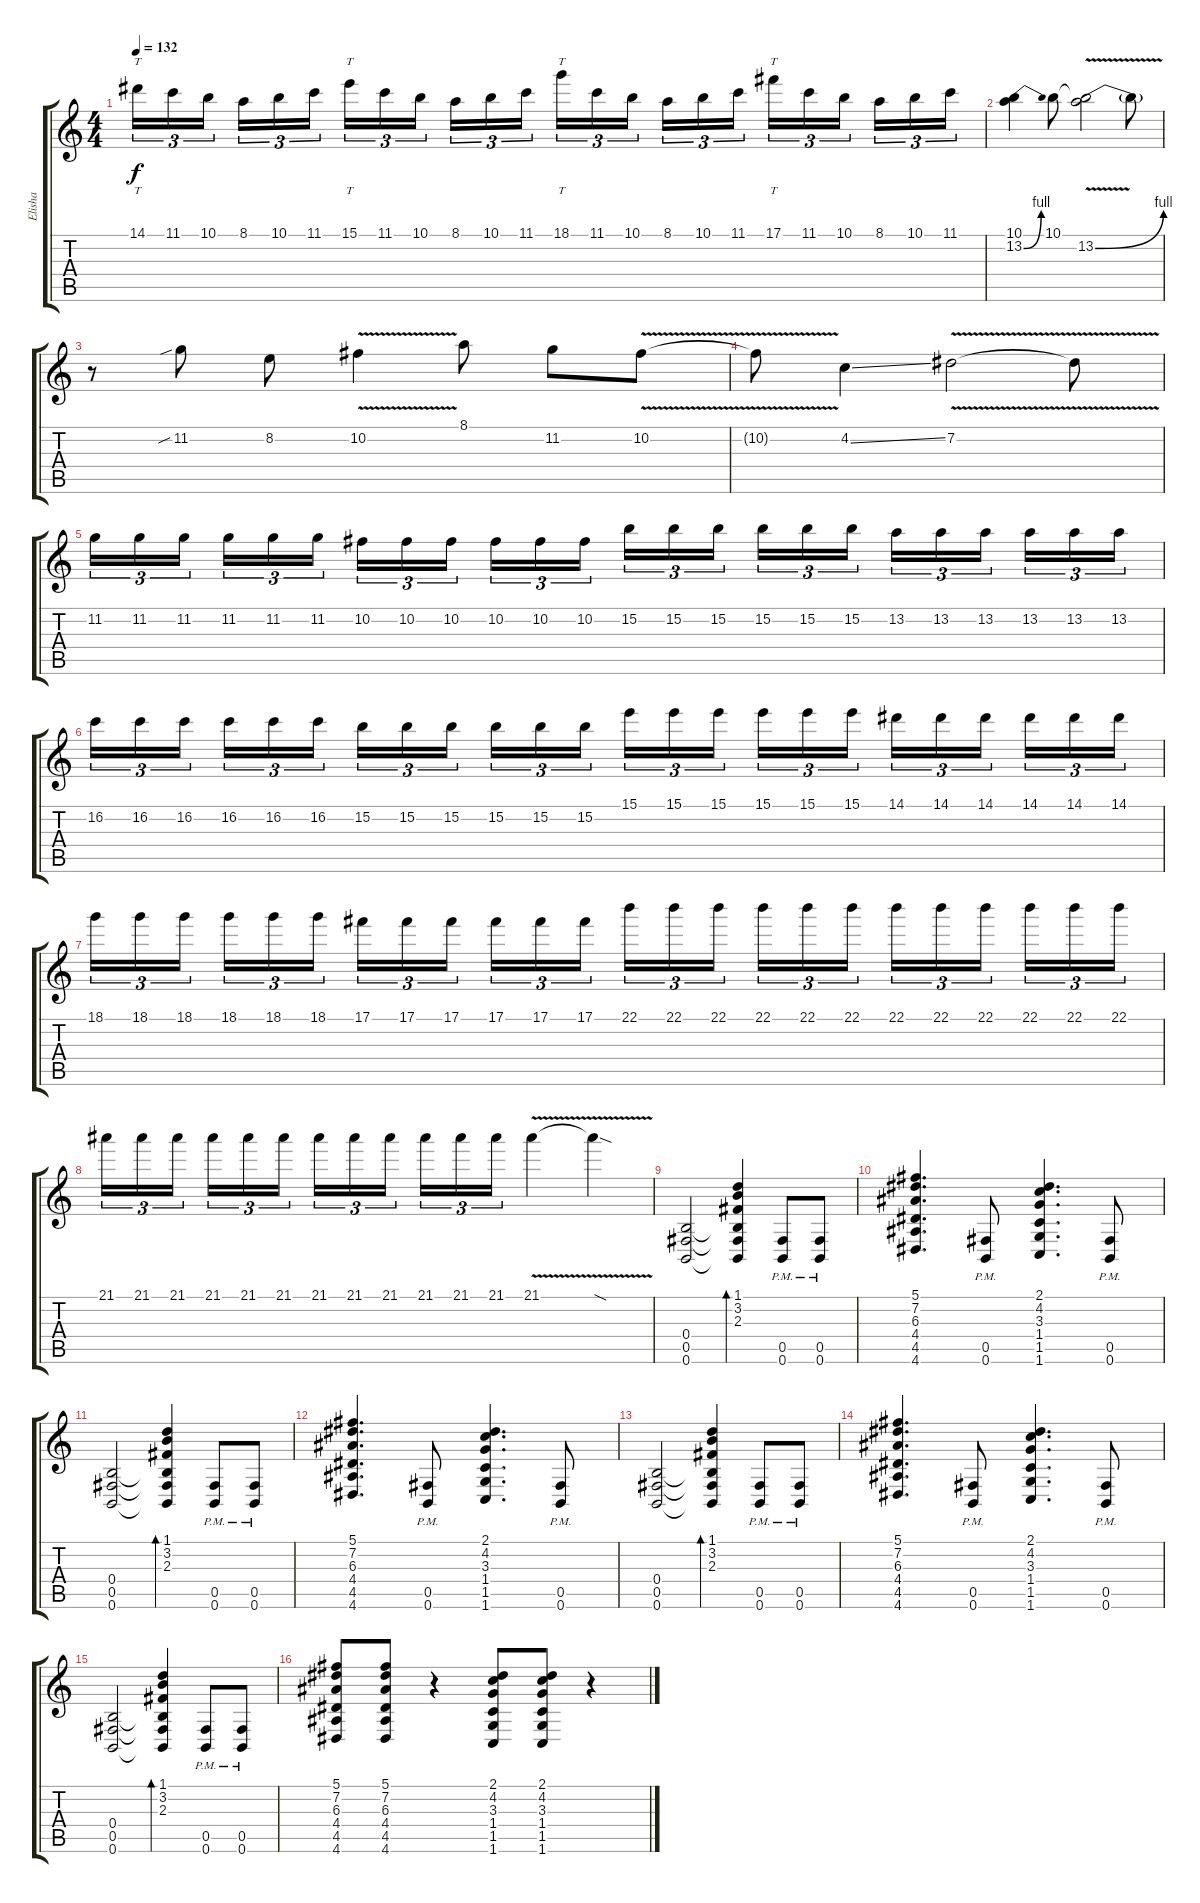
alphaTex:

\track ("Elisha" "Elisha") {instrument overdrivenguitar}
\staff {score tabs}
\tuning (Db4 Ab3 E3 B2 Gb2 B1) {hide}
\ts (4 4)
\tempo 132
\clef g2
\ks c
14.1.16{tt tu (3 2) dy f} 11.1.16{tu (3 2)} 10.1.16{tu (3 2) beam splitsecondary} 8.1.16{tu (3 2)} 10.1.16{tu (3 2)} 11.1.16{tu (3 2)} 15.1.16{tt tu (3 2)} 11.1.16{tu (3 2)} 10.1.16{tu (3 2) beam splitsecondary} 8.1.16{tu (3 2)} 10.1.16{tu (3 2)} 11.1.16{tu (3 2)} 18.1.16{tt tu (3 2)} 11.1.16{tu (3 2)} 10.1.16{tu (3 2) beam splitsecondary} 8.1.16{tu (3 2)} 10.1.16{tu (3 2)} 11.1.16{tu (3 2)} 17.1.16{tt tu (3 2)} 11.1.16{tu (3 2)} 10.1.16{tu (3 2) beam splitsecondary} 8.1.16{tu (3 2)} 10.1.16{tu (3 2)} 11.1.16{tu (3 2)} |
(10.1 13.2{be (bend 0 0 60 4)}).4 10.1.8 (10.1{t} 13.2{be (bend 0 0 60 4) v}).2 13.2{t}.8 |
r.8 11.2{sib}.8 8.2.8 10.2{v}.4 8.1.8 11.2.8 10.2{v}.8 |
10.2{t}.8 4.2{ss}.4 7.2{v}.2 7.2{t}.8 |
11.2.16{tu (3 2)} 11.2.16{tu (3 2)} 11.2.16{tu (3 2) beam splitsecondary} 11.2.16{tu (3 2)} 11.2.16{tu (3 2)} 11.2.16{tu (3 2)} 10.2.16{tu (3 2)} 10.2.16{tu (3 2)} 10.2.16{tu (3 2) beam splitsecondary} 10.2.16{tu (3 2)} 10.2.16{tu (3 2)} 10.2.16{tu (3 2)} 15.2.16{tu (3 2)} 15.2.16{tu (3 2)} 15.2.16{tu (3 2) beam splitsecondary} 15.2.16{tu (3 2)} 15.2.16{tu (3 2)} 15.2.16{tu (3 2)} 13.2.16{tu (3 2)} 13.2.16{tu (3 2)} 13.2.16{tu (3 2) beam splitsecondary} 13.2.16{tu (3 2)} 13.2.16{tu (3 2)} 13.2.16{tu (3 2)} |
16.2.16{tu (3 2)} 16.2.16{tu (3 2)} 16.2.16{tu (3 2) beam splitsecondary} 16.2.16{tu (3 2)} 16.2.16{tu (3 2)} 16.2.16{tu (3 2)} 15.2.16{tu (3 2)} 15.2.16{tu (3 2)} 15.2.16{tu (3 2) beam splitsecondary} 15.2.16{tu (3 2)} 15.2.16{tu (3 2)} 15.2.16{tu (3 2)} 15.1.16{tu (3 2)} 15.1.16{tu (3 2)} 15.1.16{tu (3 2) beam splitsecondary} 15.1.16{tu (3 2)} 15.1.16{tu (3 2)} 15.1.16{tu (3 2)} 14.1.16{tu (3 2)} 14.1.16{tu (3 2)} 14.1.16{tu (3 2) beam splitsecondary} 14.1.16{tu (3 2)} 14.1.16{tu (3 2)} 14.1.16{tu (3 2)} |
18.1.16{tu (3 2)} 18.1.16{tu (3 2)} 18.1.16{tu (3 2) beam splitsecondary} 18.1.16{tu (3 2)} 18.1.16{tu (3 2)} 18.1.16{tu (3 2)} 17.1.16{tu (3 2)} 17.1.16{tu (3 2)} 17.1.16{tu (3 2) beam splitsecondary} 17.1.16{tu (3 2)} 17.1.16{tu (3 2)} 17.1.16{tu (3 2)} 22.1.16{tu (3 2)} 22.1.16{tu (3 2)} 22.1.16{tu (3 2) beam splitsecondary} 22.1.16{tu (3 2)} 22.1.16{tu (3 2)} 22.1.16{tu (3 2)} 22.1.16{tu (3 2)} 22.1.16{tu (3 2)} 22.1.16{tu (3 2) beam splitsecondary} 22.1.16{tu (3 2)} 22.1.16{tu (3 2)} 22.1.16{tu (3 2)} |
21.1.16{tu (3 2)} 21.1.16{tu (3 2)} 21.1.16{tu (3 2) beam splitsecondary} 21.1.16{tu (3 2)} 21.1.16{tu (3 2)} 21.1.16{tu (3 2)} 21.1.16{tu (3 2)} 21.1.16{tu (3 2)} 21.1.16{tu (3 2) beam splitsecondary} 21.1.16{tu (3 2)} 21.1.16{tu (3 2)} 21.1.16{tu (3 2)} 21.1{v}.4 21.1{sod t}.4 |
(0.4 0.5 0.6).2 (1.1 3.2 2.3 0.4{t} 0.5{t} 0.6{t}).4{bd 240} (0.5{pm} 0.6{pm}).8 (0.5{pm} 0.6{pm}).8 |
(5.1 7.2 6.3 4.4 4.5 4.6).4{d} (0.5{pm} 0.6{pm}).8 (2.1 4.2 3.3 1.4 1.5 1.6).4{d} (0.5{pm} 0.6{pm}).8 |
(0.4 0.5 0.6).2 (1.1 3.2 2.3 0.4{t} 0.5{t} 0.6{t}).4{bd 240} (0.5{pm} 0.6{pm}).8 (0.5{pm} 0.6{pm}).8 |
(5.1 7.2 6.3 4.4 4.5 4.6).4{d} (0.5{pm} 0.6{pm}).8 (2.1 4.2 3.3 1.4 1.5 1.6).4{d} (0.5{pm} 0.6{pm}).8 |
(0.4 0.5 0.6).2 (1.1 3.2 2.3 0.4{t} 0.5{t} 0.6{t}).4{bd 240} (0.5{pm} 0.6{pm}).8 (0.5{pm} 0.6{pm}).8 |
(5.1 7.2 6.3 4.4 4.5 4.6).4{d} (0.5{pm} 0.6{pm}).8 (2.1 4.2 3.3 1.4 1.5 1.6).4{d} (0.5{pm} 0.6{pm}).8 |
(0.4 0.5 0.6).2 (1.1 3.2 2.3 0.4{t} 0.5{t} 0.6{t}).4{bd 240} (0.5{pm} 0.6{pm}).8 (0.5{pm} 0.6{pm}).8 |
(5.1 7.2 6.3 4.4 4.5 4.6).8 (5.1 7.2 6.3 4.4 4.5 4.6).8 r.4 (2.1 4.2 3.3 1.4 1.5 1.6).8 (2.1 4.2 3.3 1.4 1.5 1.6).8 r.4
